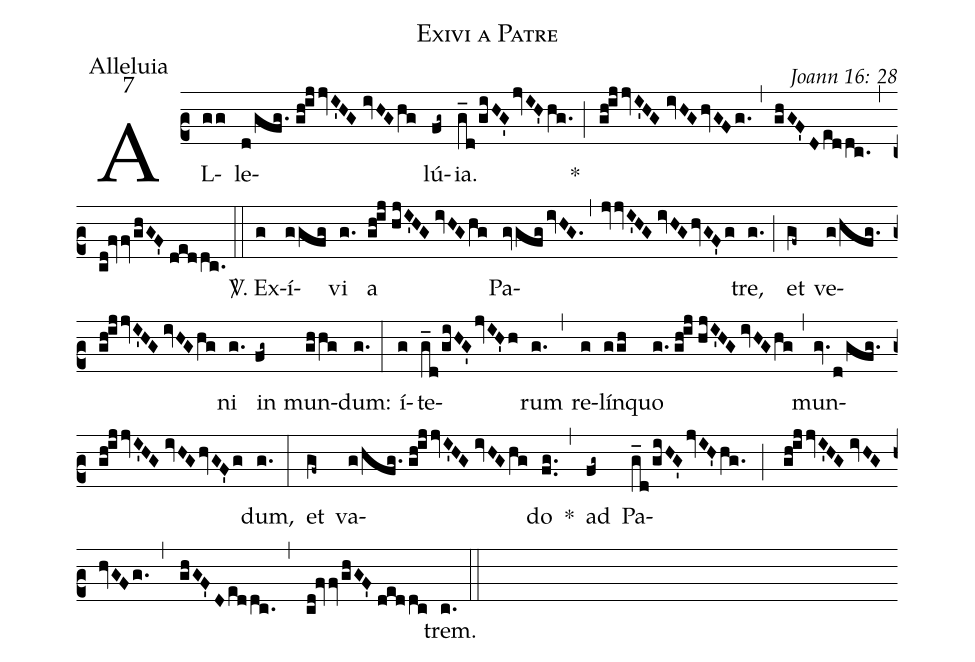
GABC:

name: Exivi a Patre;
office-part: Alleluia;
mode: 7;
commentary: Joann 16: 28;
%%
(c2) AL(gg)le(d/gfg.//gh!ijjvI'HG//ivHG/hg)lú(fg~)ia.(g_d/giHG'/jvIH'/!hg.) ~~~*(;) (gh!ijjvI'HG//ivHG/hvGFg.) (,) (ghGF'D/eddc.) (,) (cd!fvv/ghGF'//deddc.) (::)
<sp>V/</sp>. Ex(g)í(ggfg)vi(g.) a(gh!ij//hjI'HG//ivHG/hg) Pa(gvgfg/ivHG.,jvvI'HG//ivHG/hvGF'g)tre,(g.) (;) et(gf~) ve(g/hfg.//gh!ijjvI'HG//ivHG/hg)ni(g.) in(fg~) mun(ghhg)dum:(g.) (:)
í(g)te(g_d/giHG'/jvIH'h)rum(g.) (,) re(g)lín(ggh)quo(g.//gh!ij//hjI'HG//ivHGhg) (,) mun(gv.d/gfg.//gh!ij/jvI'HG//ivHG/hvGF'g)dum,(g.) (:)
et(gf~) va(g/hfg.//gh!ij/jvI'HG//ivHG/hg)do(fg..) *(,) ad(fg~) Pa(g_d/giHG'/jvIH'/!hg.//;//gh!ijjvI'HG//ivHG/hvGFg.//,//ghGF'D/eddc.//,//cd!fvv/ghGF'//deddc)trem.(c.) (::)
